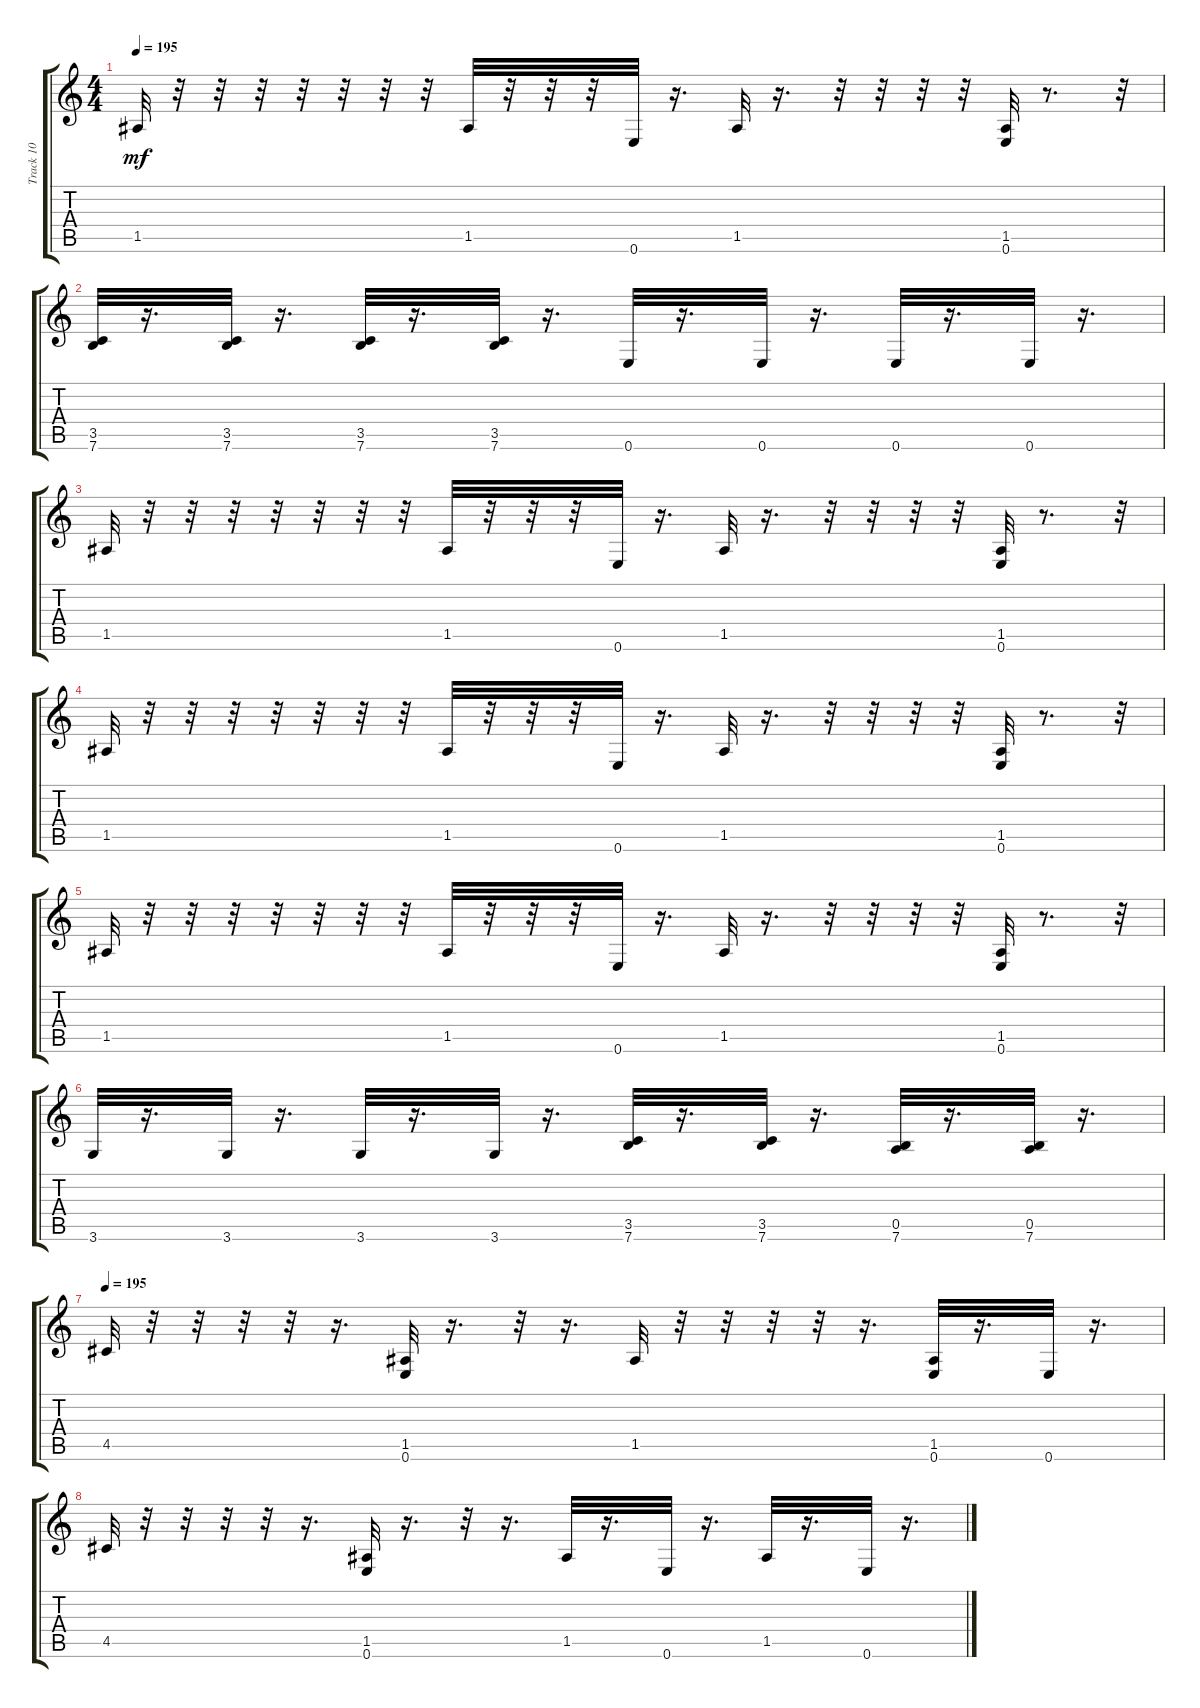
\track ("Track 10" "Track 10") {instrument acousticguitarsteel}
\staff {score tabs}
\tuning (E4 B3 G3 D3 A2 E2) {hide}
\ts (4 4)
\tempo 195
\clef g2
\ks c
1.5.32{dy mf} r.32 r.32 r.32 r.32 r.32 r.32 r.32 1.5.32 r.32 r.32 r.32 0.6.32 r.16{d} 1.5.32 r.16{d} r.32 r.32 r.32 r.32 (1.5 0.6).32 r.8{d} r.32 |
(3.5 7.6).32 r.16{d} (3.5 7.6).32 r.16{d} (3.5 7.6).32 r.16{d} (3.5 7.6).32 r.16{d} 0.6.32 r.16{d} 0.6.32 r.16{d} 0.6.32 r.16{d} 0.6.32 r.16{d} |
1.5.32 r.32 r.32 r.32 r.32 r.32 r.32 r.32 1.5.32 r.32 r.32 r.32 0.6.32 r.16{d} 1.5.32 r.16{d} r.32 r.32 r.32 r.32 (1.5 0.6).32 r.8{d} r.32 |
1.5.32 r.32 r.32 r.32 r.32 r.32 r.32 r.32 1.5.32 r.32 r.32 r.32 0.6.32 r.16{d} 1.5.32 r.16{d} r.32 r.32 r.32 r.32 (1.5 0.6).32 r.8{d} r.32 |
1.5.32 r.32 r.32 r.32 r.32 r.32 r.32 r.32 1.5.32 r.32 r.32 r.32 0.6.32 r.16{d} 1.5.32 r.16{d} r.32 r.32 r.32 r.32 (1.5 0.6).32 r.8{d} r.32 |
3.6.32 r.16{d} 3.6.32 r.16{d} 3.6.32 r.16{d} 3.6.32 r.16{d} (3.5 7.6).32 r.16{d} (3.5 7.6).32 r.16{d} (0.5 7.6).32 r.16{d} (0.5 7.6).32 r.16{d} |
\tempo 195
4.5.32 r.32 r.32 r.32 r.32 r.16{d} (1.5 0.6).32 r.16{d} r.32 r.16{d} 1.5.32 r.32 r.32 r.32 r.32 r.16{d} (1.5 0.6).32 r.16{d} 0.6.32 r.16{d} |
4.5.32 r.32 r.32 r.32 r.32 r.16{d} (1.5 0.6).32 r.16{d} r.32 r.16{d} 1.5.32 r.16{d} 0.6.32 r.16{d} 1.5.32 r.16{d} 0.6.32 r.16{d}
